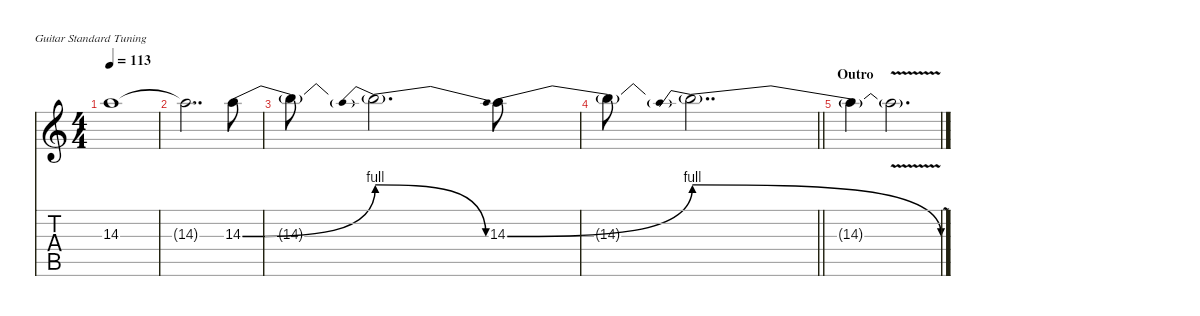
\defaultSystemsLayout 4
\hideDynamics
\bracketExtendMode nobrackets
\singleTrackTrackNamePolicy hidden
\multiTrackTrackNamePolicy hidden
\firstSystemTrackNameMode fullname
\firstSystemTrackNameOrientation horizontal
\otherSystemsTrackNameOrientation horizontal
\track ("Guitar (rythm clean)" "el.guit.") {instrument overdrivenguitar}
\staff {score tabs}
\tuning (E4 B3 G3 D3 A2 E2)
\ts (4 4)
\tempo 113
\clef g2
\ks c
14.3.1{dy mf beam Down} |
14.3{t}.2{dd beam Down} 14.3{be (bend 0 0 15 4)}.8{beam Down} |
14.3{t}.8{beam Down} 14.3{be (prebendrelease 0 4 1.7999999999999998 0) t}.2{d beam Down} 14.3{be (bend 0 0 15 4)}.8{beam Down} |
\barLineRight lightlight
14.3{t}.8{beam Down} 14.3{be (prebendrelease 0 4 1.2 0) t}.2{dd beam Down} |
\section ("" "Outro")
14.3{t}.4{beam Down} 14.3{v t}.2{d beam Down}
